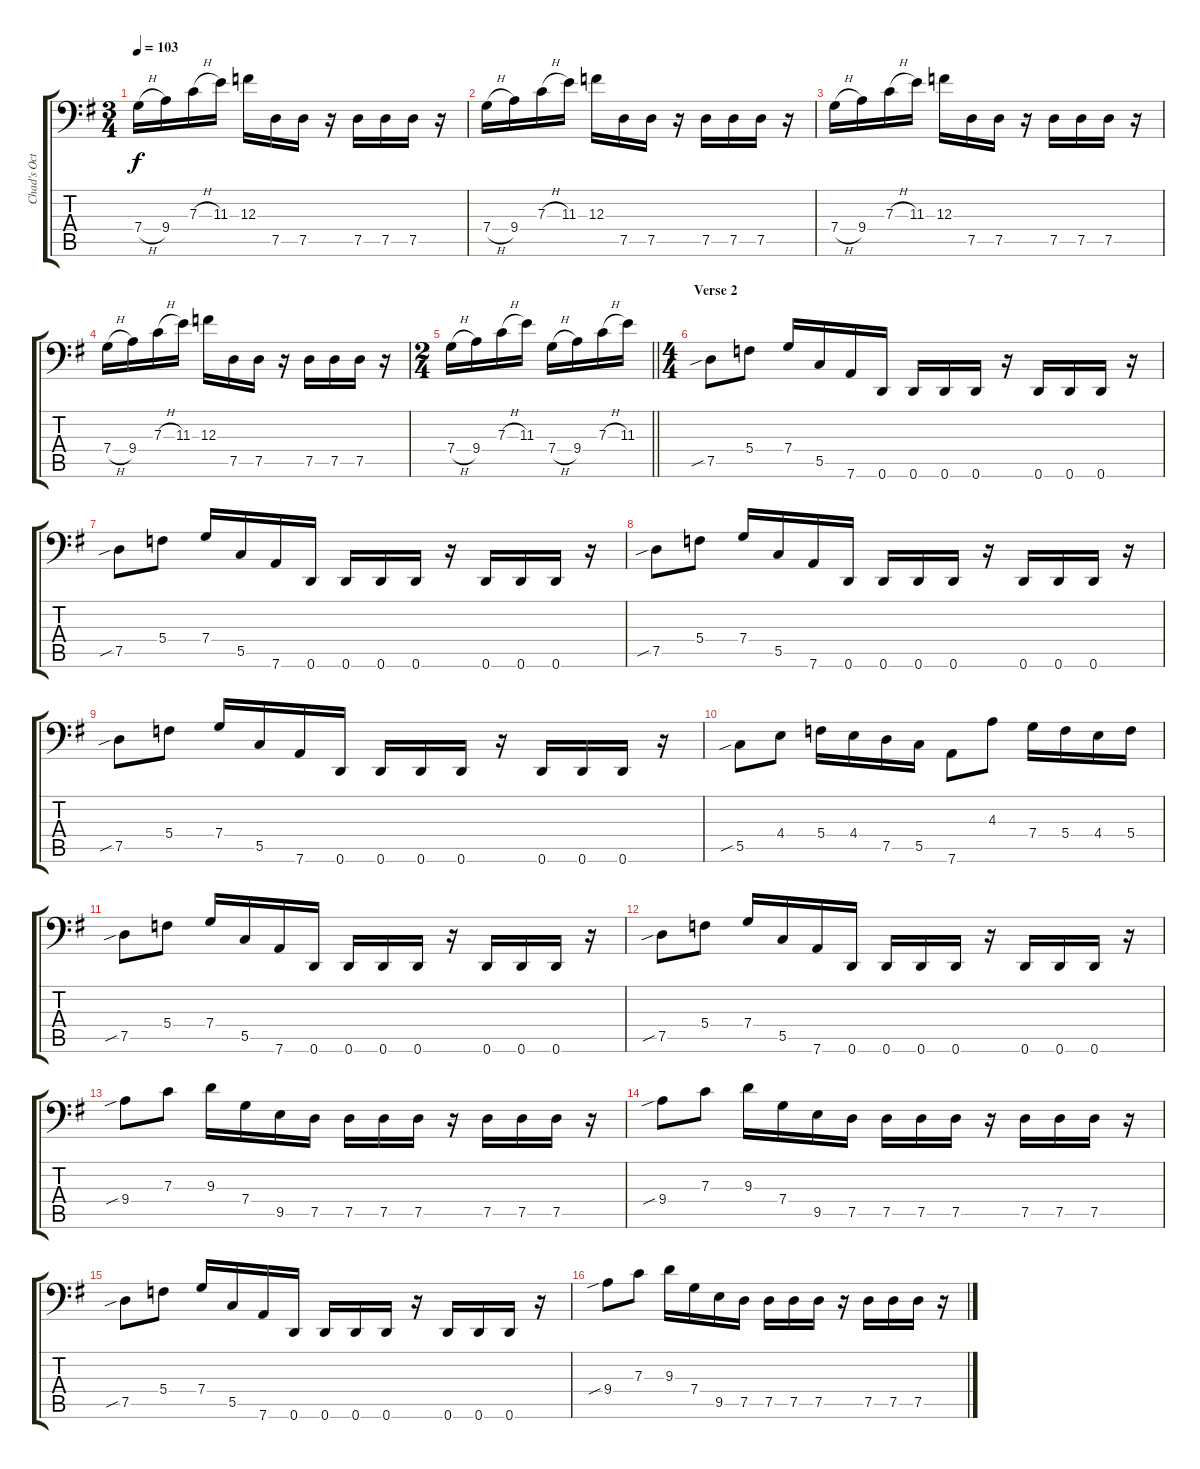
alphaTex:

\track ("Chad's Octaver" "Chad's Oct") {instrument overdrivenguitar}
\staff {score tabs}
\tuning (D3 A2 F2 C2 G1 D1) {hide}
\ts (3 4)
\tempo 103
\clef f4
\ks g
7.4{h}.16{dy f} 9.4.16 7.3{h}.16 11.3.16 12.3.16 7.5.16 7.5.16 r.16 7.5.16 7.5.16 7.5.16 r.16 |
7.4{h}.16 9.4.16 7.3{h}.16 11.3.16 12.3.16 7.5.16 7.5.16 r.16 7.5.16 7.5.16 7.5.16 r.16 |
7.4{h}.16 9.4.16 7.3{h}.16 11.3.16 12.3.16 7.5.16 7.5.16 r.16 7.5.16 7.5.16 7.5.16 r.16 |
7.4{h}.16 9.4.16 7.3{h}.16 11.3.16 12.3.16 7.5.16 7.5.16 r.16 7.5.16 7.5.16 7.5.16 r.16 |
\ts (2 4)
\barLineRight lightlight
7.4{h}.16 9.4.16 7.3{h}.16 11.3.16 7.4{h}.16 9.4.16 7.3{h}.16 11.3.16 |
\ts (4 4)
\section ("" "Verse 2")
7.5{sib}.8 5.4.8 7.4.16 5.5.16 7.6.16 0.6.16 0.6.16 0.6.16 0.6.16 r.16 0.6.16 0.6.16 0.6.16 r.16 |
7.5{sib}.8 5.4.8 7.4.16 5.5.16 7.6.16 0.6.16 0.6.16 0.6.16 0.6.16 r.16 0.6.16 0.6.16 0.6.16 r.16 |
7.5{sib}.8 5.4.8 7.4.16 5.5.16 7.6.16 0.6.16 0.6.16 0.6.16 0.6.16 r.16 0.6.16 0.6.16 0.6.16 r.16 |
7.5{sib}.8 5.4.8 7.4.16 5.5.16 7.6.16 0.6.16 0.6.16 0.6.16 0.6.16 r.16 0.6.16 0.6.16 0.6.16 r.16 |
5.5{sib}.8 4.4.8 5.4.16 4.4.16 7.5.16 5.5.16 7.6.8 4.3.8 7.4.16 5.4.16 4.4.16 5.4.16 |
7.5{sib}.8 5.4.8 7.4.16 5.5.16 7.6.16 0.6.16 0.6.16 0.6.16 0.6.16 r.16 0.6.16 0.6.16 0.6.16 r.16 |
7.5{sib}.8 5.4.8 7.4.16 5.5.16 7.6.16 0.6.16 0.6.16 0.6.16 0.6.16 r.16 0.6.16 0.6.16 0.6.16 r.16 |
9.4{sib}.8 7.3.8 9.3.16 7.4.16 9.5.16 7.5.16 7.5.16 7.5.16 7.5.16 r.16 7.5.16 7.5.16 7.5.16 r.16 |
9.4{sib}.8 7.3.8 9.3.16 7.4.16 9.5.16 7.5.16 7.5.16 7.5.16 7.5.16 r.16 7.5.16 7.5.16 7.5.16 r.16 |
7.5{sib}.8 5.4.8 7.4.16 5.5.16 7.6.16 0.6.16 0.6.16 0.6.16 0.6.16 r.16 0.6.16 0.6.16 0.6.16 r.16 |
9.4{sib}.8 7.3.8 9.3.16 7.4.16 9.5.16 7.5.16 7.5.16 7.5.16 7.5.16 r.16 7.5.16 7.5.16 7.5.16 r.16
